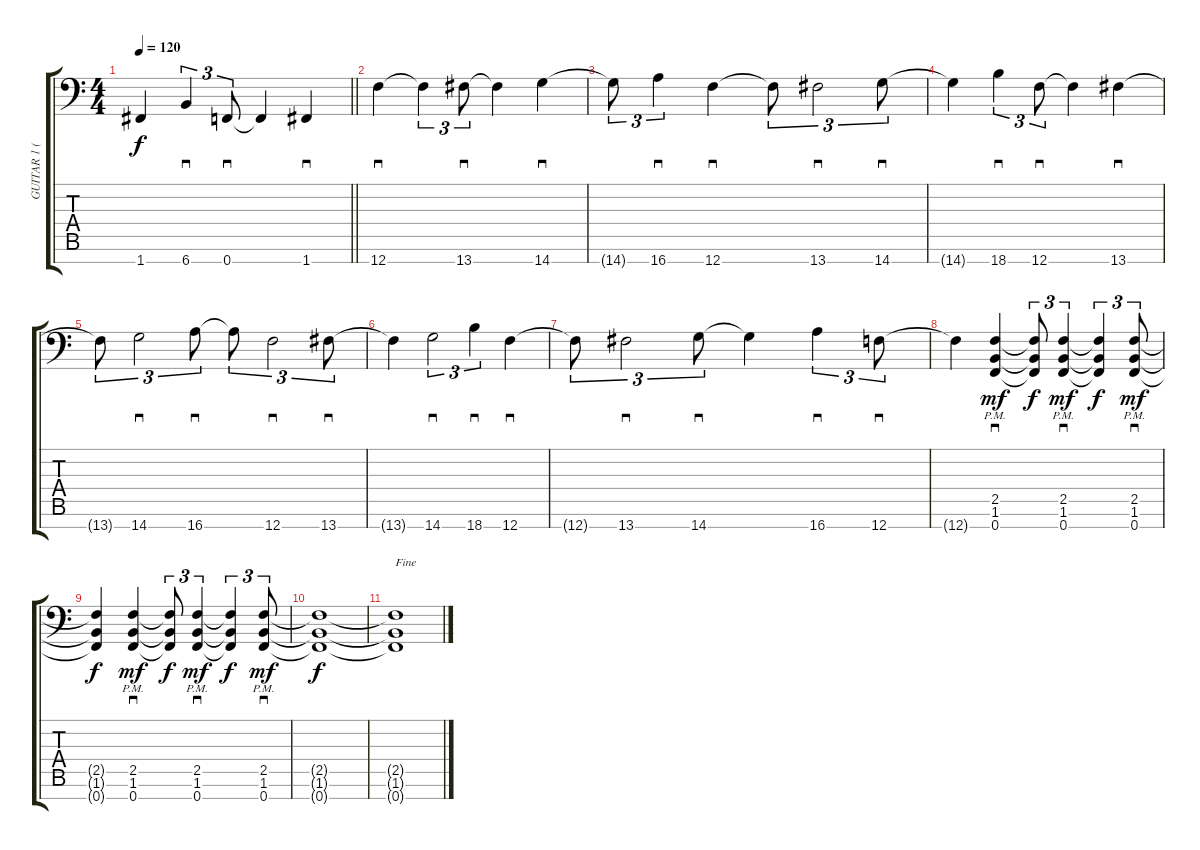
\track ("GUITAR 1 (Fredrik Thordendal)" "GUITAR 1 (") {instrument overdrivenguitar}
\staff {score tabs}
\tuning (Bb3 F3 Db3 Ab2 Eb2 Bb1 F1) {hide}
\ts (4 4)
\tempo 120
\clef f4
\barLineRight lightlight
\ks c
1.7{t}.4{dy f} 6.7.4{sd tu (3 2)} 0.7.8{sd tu (3 2)} 0.7{t}.4 1.7.4{sd} |
12.7.4{sd volume 11 instrument overdrivenguitar} 12.7{t}.4{tu (3 2)} 13.7.8{sd tu (3 2)} 13.7{t}.4 14.7.4{sd} |
14.7{t}.8{tu (3 2)} 16.7.4{sd tu (3 2)} 12.7.4{sd} 12.7{t}.8{tu (3 2)} 13.7.2{sd tu (3 2)} 14.7.8{sd tu (3 2)} |
14.7{t}.4 18.7.4{sd tu (3 2)} 12.7.8{sd tu (3 2)} 12.7{t}.4 13.7.4{sd} |
13.7{t}.8{tu (3 2)} 14.7.2{sd tu (3 2)} 16.7.8{sd tu (3 2)} 16.7{t}.8{tu (3 2)} 12.7.2{sd tu (3 2)} 13.7.8{sd tu (3 2)} |
13.7{t}.4 14.7.2{sd tu (3 2)} 18.7.4{sd tu (3 2)} 12.7.4{sd} |
12.7{t}.8{tu (3 2)} 13.7.2{sd tu (3 2)} 14.7.8{sd tu (3 2)} 14.7{t}.4 16.7.4{sd tu (3 2)} 12.7.8{sd tu (3 2)} |
12.7{t}.4 (2.5{pm} 1.6{pm} 0.7{pm}).4{sd dy mf volume 13} (2.5{t} 1.6{t} 0.7{t}).8{tu (3 2) dy f} (2.5{pm} 1.6{pm} 0.7{pm}).4{sd tu (3 2) dy mf} (2.5{t} 1.6{t} 0.7{t}).4{tu (3 2) dy f} (2.5{pm} 1.6{pm} 0.7{pm}).8{sd tu (3 2) dy mf} |
(2.5{t} 1.6{t} 0.7{t}).4{dy f} (2.5{pm} 1.6{pm} 0.7{pm}).4{sd dy mf} (2.5{t} 1.6{t} 0.7{t}).8{tu (3 2) dy f} (2.5{pm} 1.6{pm} 0.7{pm}).4{sd tu (3 2) dy mf} (2.5{t} 1.6{t} 0.7{t}).4{tu (3 2) dy f} (2.5{pm} 1.6{pm} 0.7{pm}).8{sd tu (3 2) dy mf} |
(2.5{t} 1.6{t} 0.7{t}).1{dy f} |
(2.5{t} 1.6{t} 0.7{t}).1{txt "Fine"}
